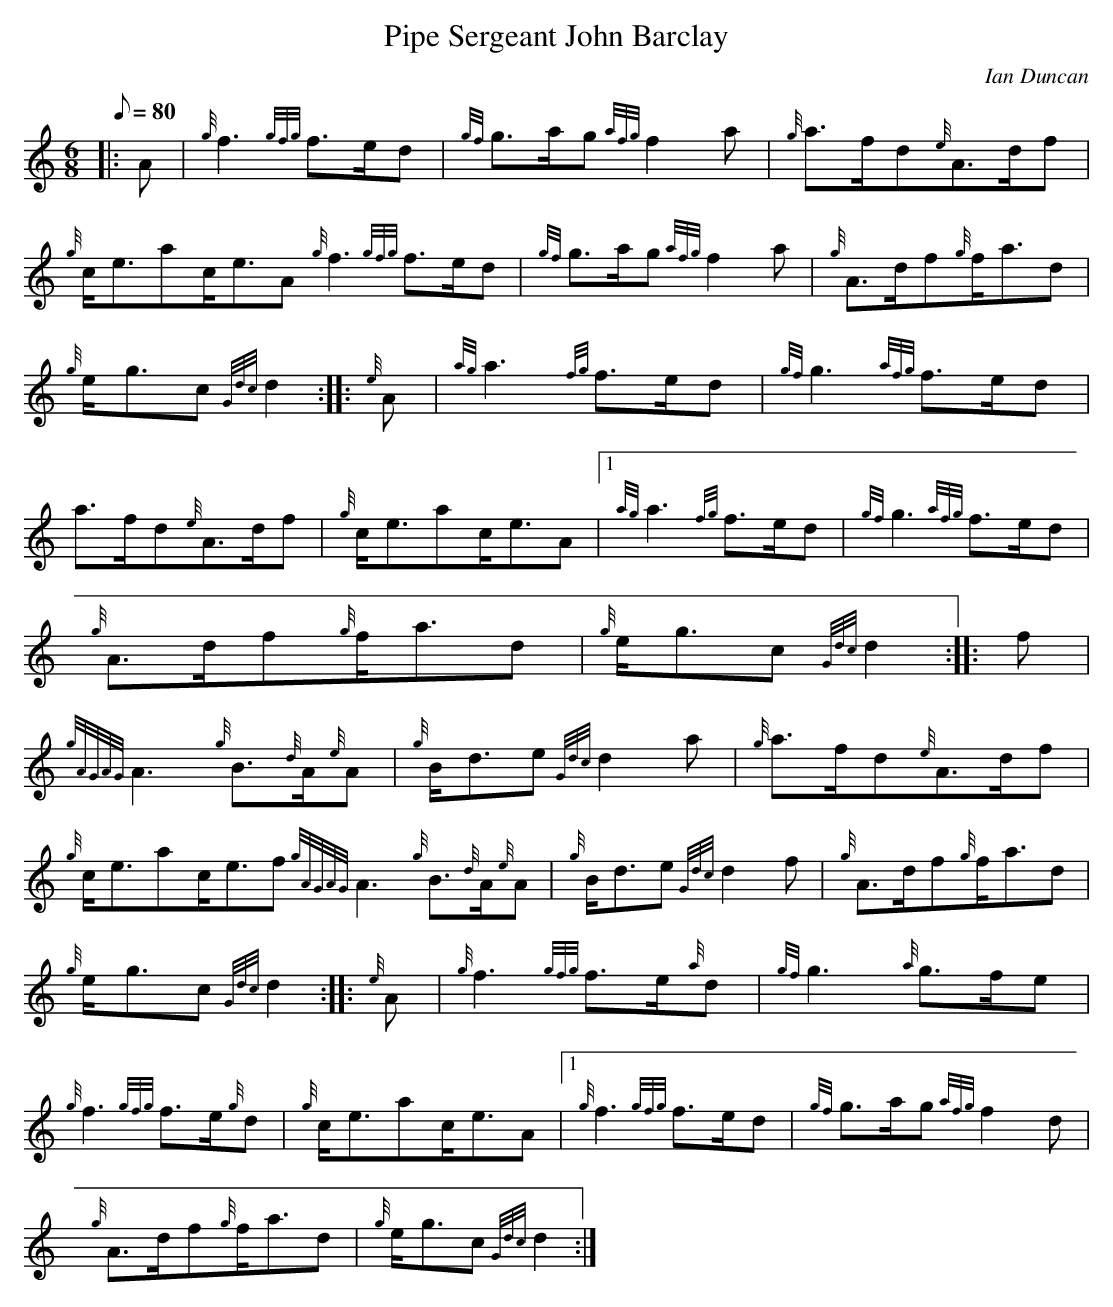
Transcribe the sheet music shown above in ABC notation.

X:1
T:Pipe Sergeant John Barclay
M:6/8
L:1/8
Q:80
C:Ian Duncan
K:HP
|: A | \
{g}f3{gfg}f3/2e/2d | \
{gf}g3/2a/2g{afg}f2a | \
{g}a3/2f/2d{e}A3/2d/2f |
{g}c/2e3/2ac/2e3/2A{g}f3{gfg}f3/2e/2d | \
{gf}g3/2a/2g{afg}f2a | \
{g}A3/2d/2f{g}f/2a3/2d |
{g}e/2g3/2c{Gdc}d2 :: \
{e}A | \
{ag}a3{fg}f3/2e/2d | \
{gf}g3{afg}f3/2e/2d |
a3/2f/2d{e}A3/2d/2f | \
{g}c/2e3/2ac/2e3/2A|1 {ag}a3{fg}f3/2e/2d | \
{gf}g3{afg}f3/2e/2d |
{g}A3/2d/2f{g}f/2a3/2d | \
{g}e/2g3/2c{Gdc}d2 :: \
f |
{gAGAG}A3{g}B3/2{d}A/2{e}A | \
{g}B/2d3/2e{Gdc}d2a | \
{g}a3/2f/2d{e}A3/2d/2f |
{g}c/2e3/2ac/2e3/2f{gAGAG}A3{g}B3/2{d}A/2{e}A | \
{g}B/2d3/2e{Gdc}d2f | \
{g}A3/2d/2f{g}f/2a3/2d |
{g}e/2g3/2c{Gdc}d2 :: \
{e}A | \
{g}f3{gfg}f3/2e/2{a}d | \
{gf}g3{a}g3/2f/2e |
{g}f3{gfg}f3/2e/2{g}d | \
{g}c/2e3/2ac/2e3/2A|1 {g}f3{gfg}f3/2e/2d | \
{gf}g3/2a/2g{afg}f2d |
{g}A3/2d/2f{g}f/2a3/2d | \
{g}e/2g3/2c{Gdc}d2 :|
